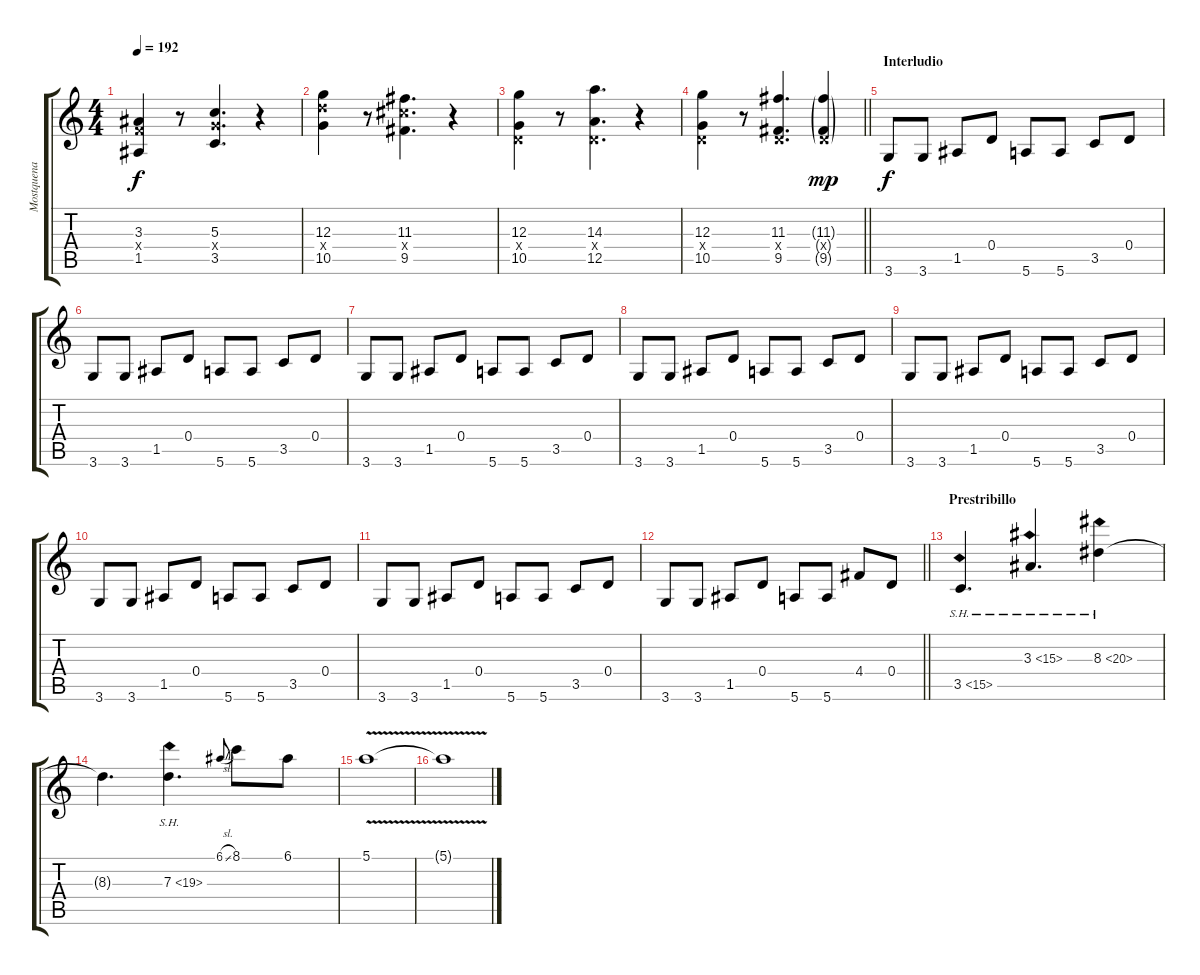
\track ("Mostquena" "Mostquena") {instrument overdrivenguitar}
\staff {score tabs}
\tuning (E4 B3 G3 D3 A2 E2) {hide}
\ts (4 4)
\tempo 192
\clef g2
\ks c
(3.3 3.4{x} 1.5).4{dy f} r.8 (5.3 5.4{x} 3.5).4{d} r.4 |
(12.3 12.4{x} 10.5).4 r.8 (11.3 11.4{x} 9.5).4{d} r.4 |
(12.3 0.4{x} 10.5).4 r.8 (14.3 0.4{x} 12.5).4{d} r.4 |
\barLineRight lightlight
(12.3 0.4{x} 10.5).4 r.8 (11.3 0.4{x} 9.5).4{d} (11.3{g} 0.4{g x} 9.5{g}).4{dy mp} |
\section ("" "Interludio")
3.6.8{dy f} 3.6.8 1.5.8 0.4.8 5.6.8 5.6.8 3.5.8 0.4.8 |
3.6.8 3.6.8 1.5.8 0.4.8 5.6.8 5.6.8 3.5.8 0.4.8 |
3.6.8 3.6.8 1.5.8 0.4.8 5.6.8 5.6.8 3.5.8 0.4.8 |
3.6.8 3.6.8 1.5.8 0.4.8 5.6.8 5.6.8 3.5.8 0.4.8 |
3.6.8 3.6.8 1.5.8 0.4.8 5.6.8 5.6.8 3.5.8 0.4.8 |
3.6.8 3.6.8 1.5.8 0.4.8 5.6.8 5.6.8 3.5.8 0.4.8 |
3.6.8 3.6.8 1.5.8 0.4.8 5.6.8 5.6.8 3.5.8 0.4.8 |
\barLineRight lightlight
3.6.8 3.6.8 1.5.8 0.4.8 5.6.8 5.6.8 4.4.8 0.4.8 |
\section ("" "Prestribillo")
3.5{sh 12}.4{d} 3.3{sh 12}.4{d} 8.3{sh 12}.4 |
8.3{t}.4{d} 7.3{sh 12}.4{d} 6.1{sl}.8{gr onbeat} 8.1.8 6.1.8 |
5.1{v}.1 |
5.1{t}.1
